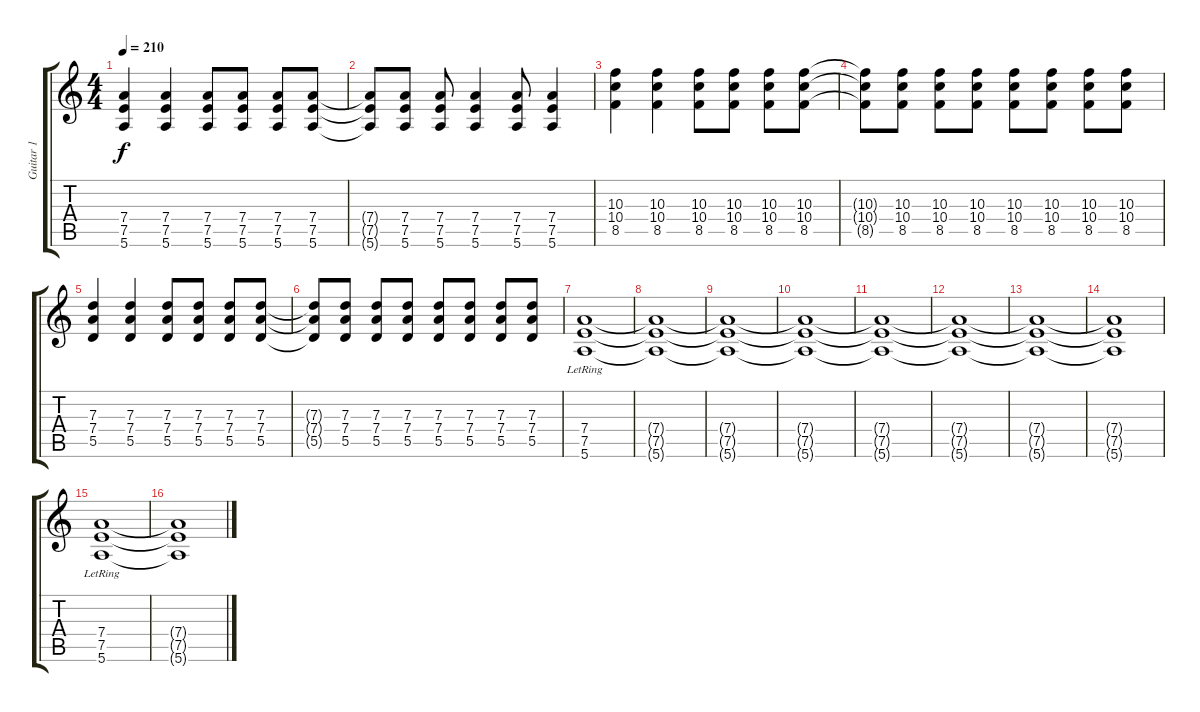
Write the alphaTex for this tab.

\track ("Guitar 1" "Guitar 1") {instrument distortionguitar}
\staff {score tabs}
\tuning (E4 B3 G3 D3 A2 E2) {hide}
\ts (4 4)
\tempo 210
\clef g2
\ks c
(7.4 7.5 5.6).4{dy f} (7.4 7.5 5.6).4 (7.4 7.5 5.6).8 (7.4 7.5 5.6).8 (7.4 7.5 5.6).8 (7.4 7.5 5.6).8 |
(7.4{t} 7.5{t} 5.6{t}).8 (7.4 7.5 5.6).8 (7.4 7.5 5.6).8 (7.4 7.5 5.6).4 (7.4 7.5 5.6).8 (7.4 7.5 5.6).4 |
(10.3 10.4 8.5).4 (10.3 10.4 8.5).4 (10.3 10.4 8.5).8 (10.3 10.4 8.5).8 (10.3 10.4 8.5).8 (10.3 10.4 8.5).8 |
(10.3{t} 10.4{t} 8.5{t}).8 (10.3 10.4 8.5).8 (10.3 10.4 8.5).8 (10.3 10.4 8.5).8 (10.3 10.4 8.5).8 (10.3 10.4 8.5).8 (10.3 10.4 8.5).8 (10.3 10.4 8.5).8 |
(7.3 7.4 5.5).4 (7.3 7.4 5.5).4 (7.3 7.4 5.5).8 (7.3 7.4 5.5).8 (7.3 7.4 5.5).8 (7.3 7.4 5.5).8 |
(7.3{t} 7.4{t} 5.5{t}).8 (7.3 7.4 5.5).8 (7.3 7.4 5.5).8 (7.3 7.4 5.5).8 (7.3 7.4 5.5).8 (7.3 7.4 5.5).8 (7.3 7.4 5.5).8 (7.3 7.4 5.5).8 |
(7.4{lr} 7.5{lr} 5.6{lr}).1 |
(7.4{t} 7.5{t} 5.6{t}).1 |
(7.4{t} 7.5{t} 5.6{t}).1 |
(7.4{t} 7.5{t} 5.6{t}).1 |
(7.4{t} 7.5{t} 5.6{t}).1 |
(7.4{t} 7.5{t} 5.6{t}).1 |
(7.4{t} 7.5{t} 5.6{t}).1 |
(7.4{t} 7.5{t} 5.6{t}).1 |
(7.4{lr} 7.5{lr} 5.6{lr}).1 |
(7.4{t} 7.5{t} 5.6{t}).1
